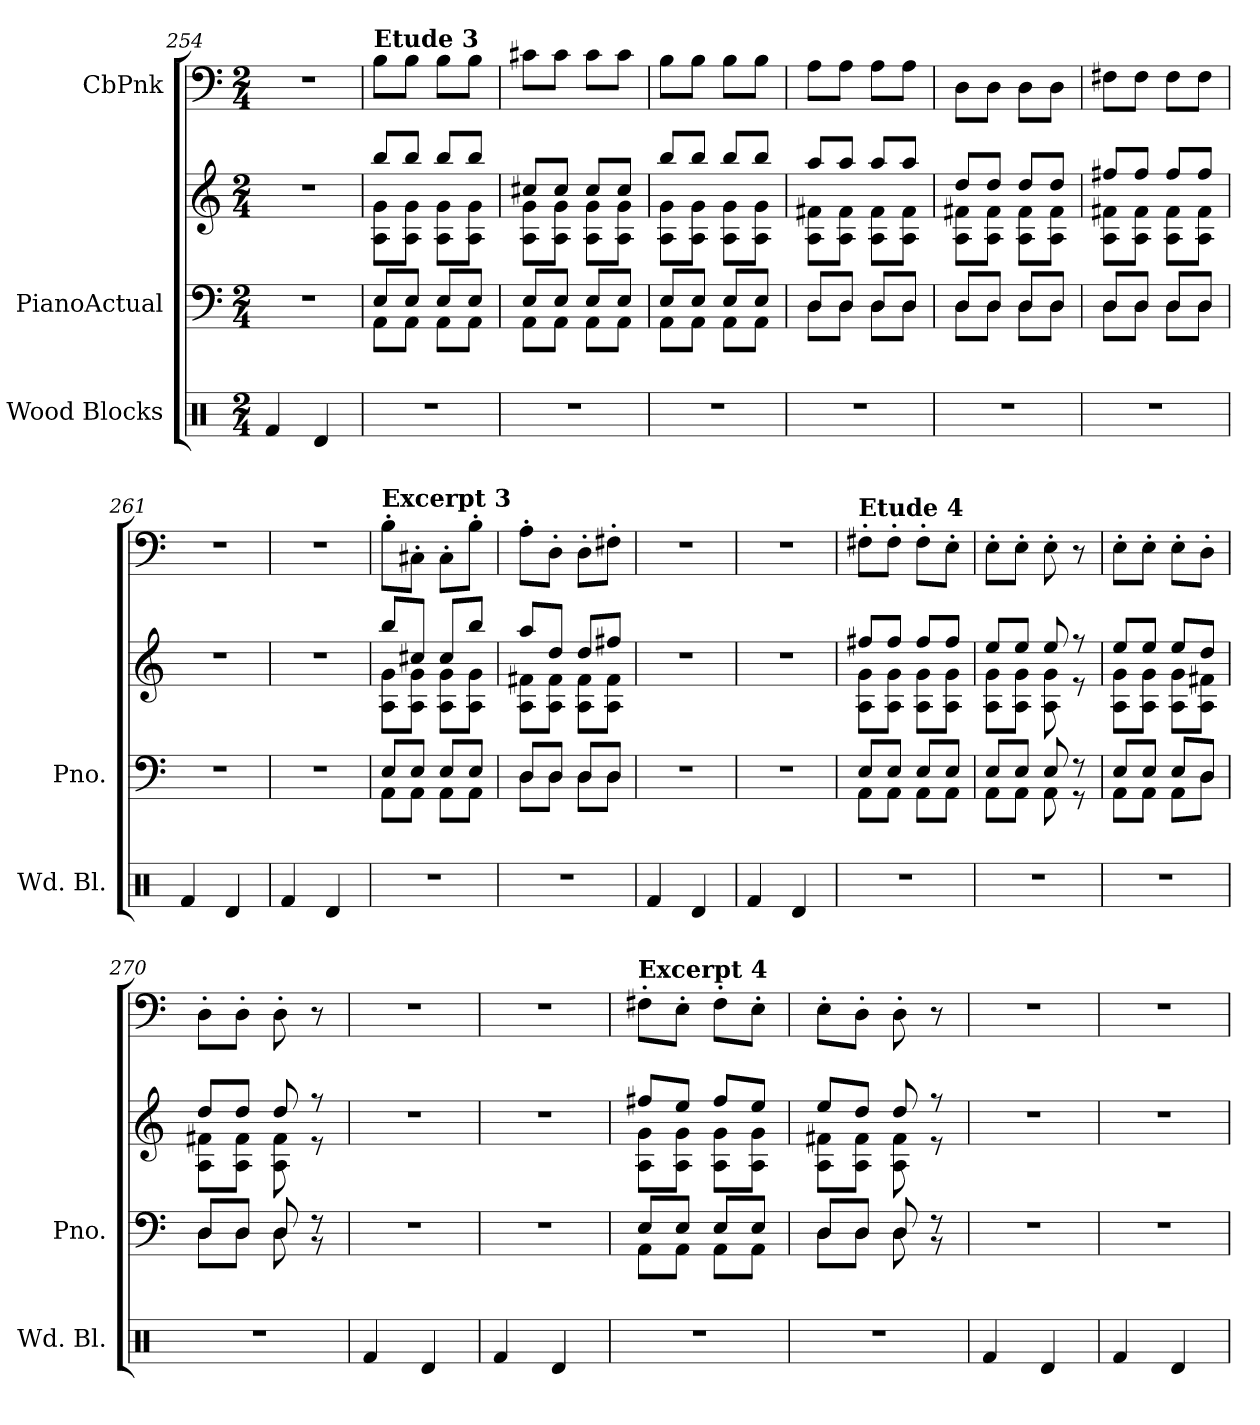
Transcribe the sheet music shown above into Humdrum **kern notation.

**kern	**kern	**kern	**kern
*part3	*part2	*part2	*part1
*staff4	*staff3	*staff2	*staff1
*I"Wood Blocks	*I"PianoActual	*	*I"CbPnk
*I'Wd. Bl.	*I'Pno.	*	*
*clefX	*clefF4	*clefG2	*clefF4
*k[]	*k[]	*k[]	*k[]
*M2/4	*M2/4	*M2/4	*M2/4
=254	=254	=254	=254
4Rf/	2r	2r	2r
4Rd/	.	.	.
=255	=255	=255	=255
*	*^	*^	*
!	!	!	!	!	!LO:TX:a:B:t=Etude 3
2r	8E/L	8AA\L	8bb/L	8A\ 8g\L	8B\L
.	8E/J	8AA\J	8bb/J	8A\ 8g\J	8B\J
.	8E/L	8AA\L	8bb/L	8A\ 8g\L	8B\L
.	8E/J	8AA\J	8bb/J	8A\ 8g\J	8B\J
=256	=256	=256	=256	=256	=256
2r	8E/L	8AA\L	8cc#X/L	8A\ 8g\L	8c#X\L
.	8E/J	8AA\J	8cc#/J	8A\ 8g\J	8c#\J
.	8E/L	8AA\L	8cc#/L	8A\ 8g\L	8c#\L
.	8E/J	8AA\J	8cc#/J	8A\ 8g\J	8c#\J
=257	=257	=257	=257	=257	=257
2r	8E/L	8AA\L	8bb/L	8A\ 8g\L	8B\L
.	8E/J	8AA\J	8bb/J	8A\ 8g\J	8B\J
.	8E/L	8AA\L	8bb/L	8A\ 8g\L	8B\L
.	8E/J	8AA\J	8bb/J	8A\ 8g\J	8B\J
=258	=258	=258	=258	=258	=258
2r	8D/L	8D\L	8aa/L	8A\ 8f#X\L	8A\L
.	8D/J	8D\J	8aa/J	8A\ 8f#\J	8A\J
.	8D/L	8D\L	8aa/L	8A\ 8f#\L	8A\L
.	8D/J	8D\J	8aa/J	8A\ 8f#\J	8A\J
!!LO:LB:g=z
=259	=259	=259	=259	=259	=259
2r	8D/L	8D\L	8dd/L	8A\ 8f#X\L	8D\L
.	8D/J	8D\J	8dd/J	8A\ 8f#\J	8D\J
.	8D/L	8D\L	8dd/L	8A\ 8f#\L	8D\L
.	8D/J	8D\J	8dd/J	8A\ 8f#\J	8D\J
=260	=260	=260	=260	=260	=260
2r	8D/L	8D\L	8ff#X/L	8A\ 8f#X\L	8F#X\L
.	8D/J	8D\J	8ff#/J	8A\ 8f#\J	8F#\J
.	8D/L	8D\L	8ff#/L	8A\ 8f#\L	8F#\L
.	8D/J	8D\J	8ff#/J	8A\ 8f#\J	8F#\J
*	*v	*v	*	*	*
*	*	*v	*v	*
=261	=261	=261	=261
4Rf/	2r	2r	2r
4Rd/	.	.	.
=262	=262	=262	=262
4Rf/	2r	2r	2r
4Rd/	.	.	.
=263	=263	=263	=263
*	*^	*^	*
!	!	!	!	!	!LO:TX:a:B:t=Excerpt 3
2r	8E/L	8AA\L	8bb/L	8A\ 8g\L	8B'\L
.	8E/J	8AA\J	8cc#X/J	8A\ 8g\J	8C#X'\J
.	8E/L	8AA\L	8cc#/L	8A\ 8g\L	8C#'\L
.	8E/J	8AA\J	8bb/J	8A\ 8g\J	8B'\J
=264	=264	=264	=264	=264	=264
2r	8D/L	8D\L	8aa/L	8A\ 8f#X\L	8A'\L
.	8D/J	8D\J	8dd/J	8A\ 8f#\J	8D'\J
.	8D/L	8D\L	8dd/L	8A\ 8f#\L	8D'\L
.	8D/J	8D\J	8ff#X/J	8A\ 8f#\J	8F#X'\J
*	*v	*v	*	*	*
*	*	*v	*v	*
=265	=265	=265	=265
4Rf/	2r	2r	2r
4Rd/	.	.	.
=266	=266	=266	=266
4Rf/	2r	2r	2r
4Rd/	.	.	.
!!LO:PB:g=z
=267	=267	=267	=267
*	*^	*^	*
!	!	!	!	!	!LO:TX:a:B:t=Etude 4
2r	8E/L	8AA\L	8ff#X/L	8A\ 8g\L	8F#X'\L
.	8E/J	8AA\J	8ff#/J	8A\ 8g\J	8F#'\J
.	8E/L	8AA\L	8ff#/L	8A\ 8g\L	8F#'\L
.	8E/J	8AA\J	8ff#/J	8A\ 8g\J	8E'\J
=268	=268	=268	=268	=268	=268
2r	8E/L	8AA\L	8ee/L	8A\ 8g\L	8E'\L
.	8E/J	8AA\J	8ee/J	8A\ 8g\J	8E'\J
.	8E/	8AA\	8ee/	8A\ 8g\	8E'\
.	8r	8r	8r	8r	8r
=269	=269	=269	=269	=269	=269
2r	8E/L	8AA\L	8ee/L	8A\ 8g\L	8E'\L
.	8E/J	8AA\J	8ee/J	8A\ 8g\J	8E'\J
.	8E/L	8AA\L	8ee/L	8A\ 8g\L	8E'\L
.	8D/J	8D\J	8dd/J	8A\ 8f#X\J	8D'\J
=270	=270	=270	=270	=270	=270
2r	8D/L	8D\L	8dd/L	8A\ 8f#X\L	8D'\L
.	8D/J	8D\J	8dd/J	8A\ 8f#\J	8D'\J
.	8D/	8D\	8dd/	8A\ 8f#\	8D'\
.	8r	8r	8r	8r	8r
*	*v	*v	*	*	*
*	*	*v	*v	*
=271	=271	=271	=271
4Rf/	2r	2r	2r
4Rd/	.	.	.
=272	=272	=272	=272
4Rf/	2r	2r	2r
4Rd/	.	.	.
=273	=273	=273	=273
*	*^	*^	*
!	!	!	!	!	!LO:TX:a:B:t=Excerpt 4
2r	8E/L	8AA\L	8ff#X/L	8A\ 8g\L	8F#X'\L
.	8E/J	8AA\J	8ee/J	8A\ 8g\J	8E'\J
.	8E/L	8AA\L	8ff#/L	8A\ 8g\L	8F#'\L
.	8E/J	8AA\J	8ee/J	8A\ 8g\J	8E'\J
!!LO:LB:g=z
=274	=274	=274	=274	=274	=274
2r	8D/L	8D\L	8ee/L	8A\ 8f#X\L	8E'\L
.	8D/J	8D\J	8dd/J	8A\ 8f#\J	8D'\J
.	8D/	8D\	8dd/	8A\ 8f#\	8D'\
.	8r	8r	8r	8r	8r
*	*v	*v	*	*	*
*	*	*v	*v	*
=275	=275	=275	=275
4Rf/	2r	2r	2r
4Rd/	.	.	.
=276	=276	=276	=276
4Rf/	2r	2r	2r
4Rd/	.	.	.
=	=	=	=
*-	*-	*-	*-
